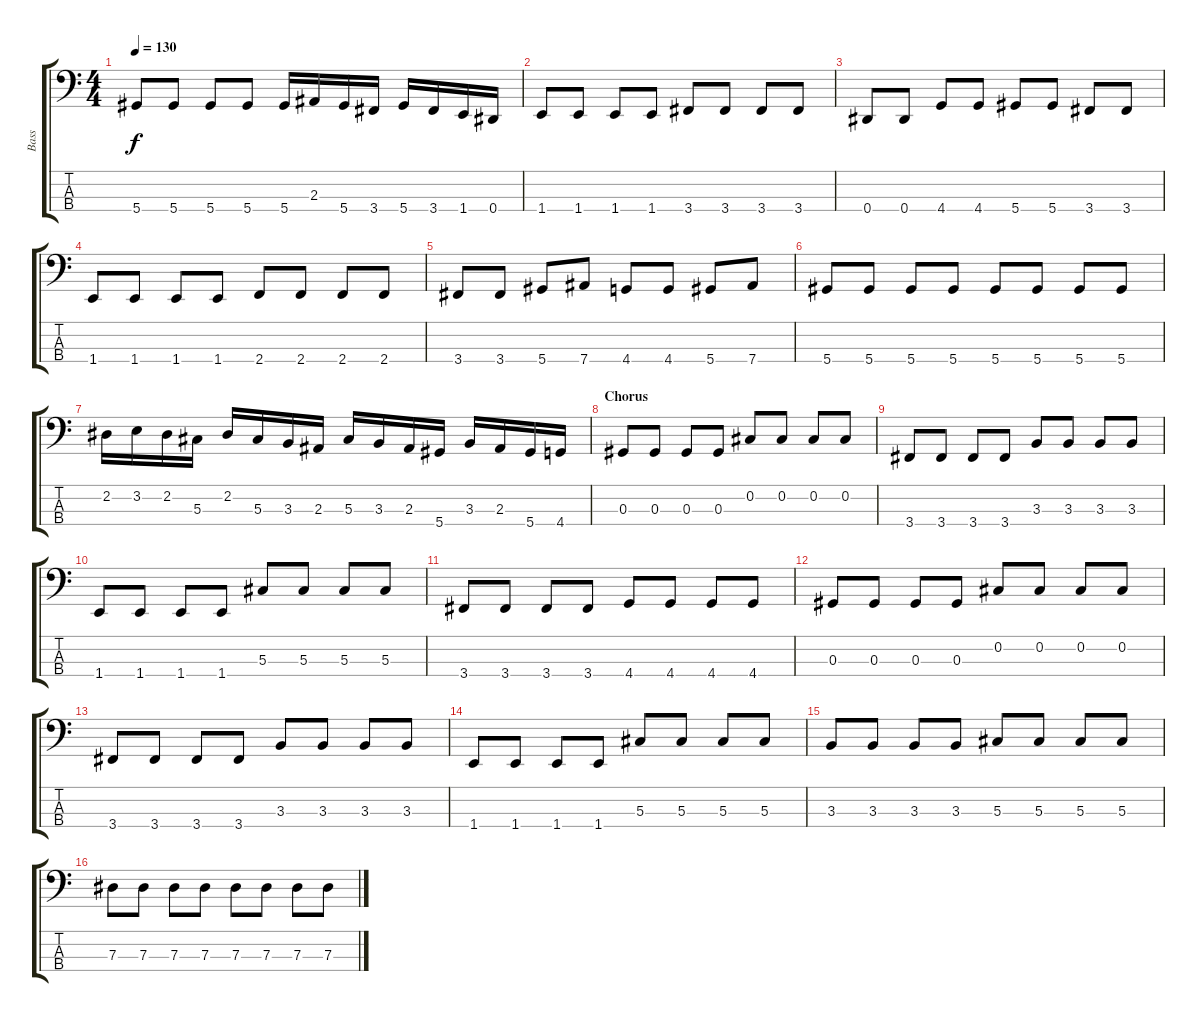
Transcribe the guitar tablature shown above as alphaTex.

\track ("Bass" "Bass") {instrument electricbassfinger}
\staff {score tabs}
\tuning (Gb2 Db2 Ab1 Eb1) {hide}
\ts (4 4)
\tempo 130
\clef f4
\ks c
5.4.8{dy f} 5.4.8 5.4.8 5.4.8 5.4.16 2.3.16 5.4.16 3.4.16 5.4.16 3.4.16 1.4.16 0.4.16 |
1.4.8 1.4.8 1.4.8 1.4.8 3.4.8 3.4.8 3.4.8 3.4.8 |
0.4.8 0.4.8 4.4.8 4.4.8 5.4.8 5.4.8 3.4.8 3.4.8 |
1.4.8 1.4.8 1.4.8 1.4.8 2.4.8 2.4.8 2.4.8 2.4.8 |
3.4.8 3.4.8 5.4.8 7.4.8 4.4.8 4.4.8 5.4.8 7.4.8 |
5.4.8 5.4.8 5.4.8 5.4.8 5.4.8 5.4.8 5.4.8 5.4.8 |
2.2.16 3.2.16 2.2.16 5.3.16 2.2.16 5.3.16 3.3.16 2.3.16 5.3.16 3.3.16 2.3.16 5.4.16 3.3.16 2.3.16 5.4.16 4.4.16 |
\section ("" "Chorus")
0.3.8 0.3.8 0.3.8 0.3.8 0.2.8 0.2.8 0.2.8 0.2.8 |
3.4.8 3.4.8 3.4.8 3.4.8 3.3.8 3.3.8 3.3.8 3.3.8 |
1.4.8 1.4.8 1.4.8 1.4.8 5.3.8 5.3.8 5.3.8 5.3.8 |
3.4.8 3.4.8 3.4.8 3.4.8 4.4.8 4.4.8 4.4.8 4.4.8 |
0.3.8 0.3.8 0.3.8 0.3.8 0.2.8 0.2.8 0.2.8 0.2.8 |
3.4.8 3.4.8 3.4.8 3.4.8 3.3.8 3.3.8 3.3.8 3.3.8 |
1.4.8 1.4.8 1.4.8 1.4.8 5.3.8 5.3.8 5.3.8 5.3.8 |
3.3.8 3.3.8 3.3.8 3.3.8 5.3.8 5.3.8 5.3.8 5.3.8 |
7.3.8 7.3.8 7.3.8 7.3.8 7.3.8 7.3.8 7.3.8 7.3.8
